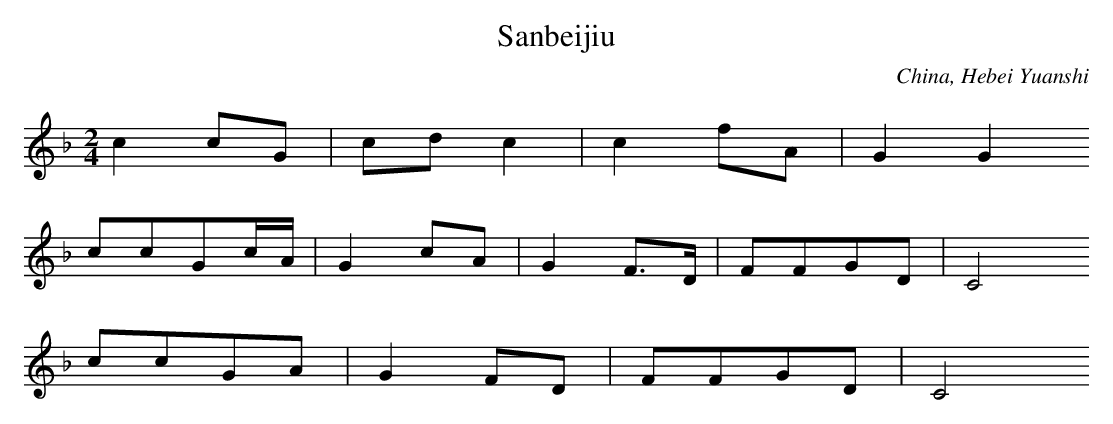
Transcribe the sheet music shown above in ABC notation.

X:1
T: Sanbeijiu
O: China, Hebei Yuanshi
M: 2/4
L: 1/16
K: F
c4c2G2 | c2d2c4 | c4f2A2 | G4G4
c2c2G2cA | G4c2A2 | G4F3D | F2F2G2D2 | C8
c2c2G2A2 | G4F2D2 | F2F2G2D2 | C8
